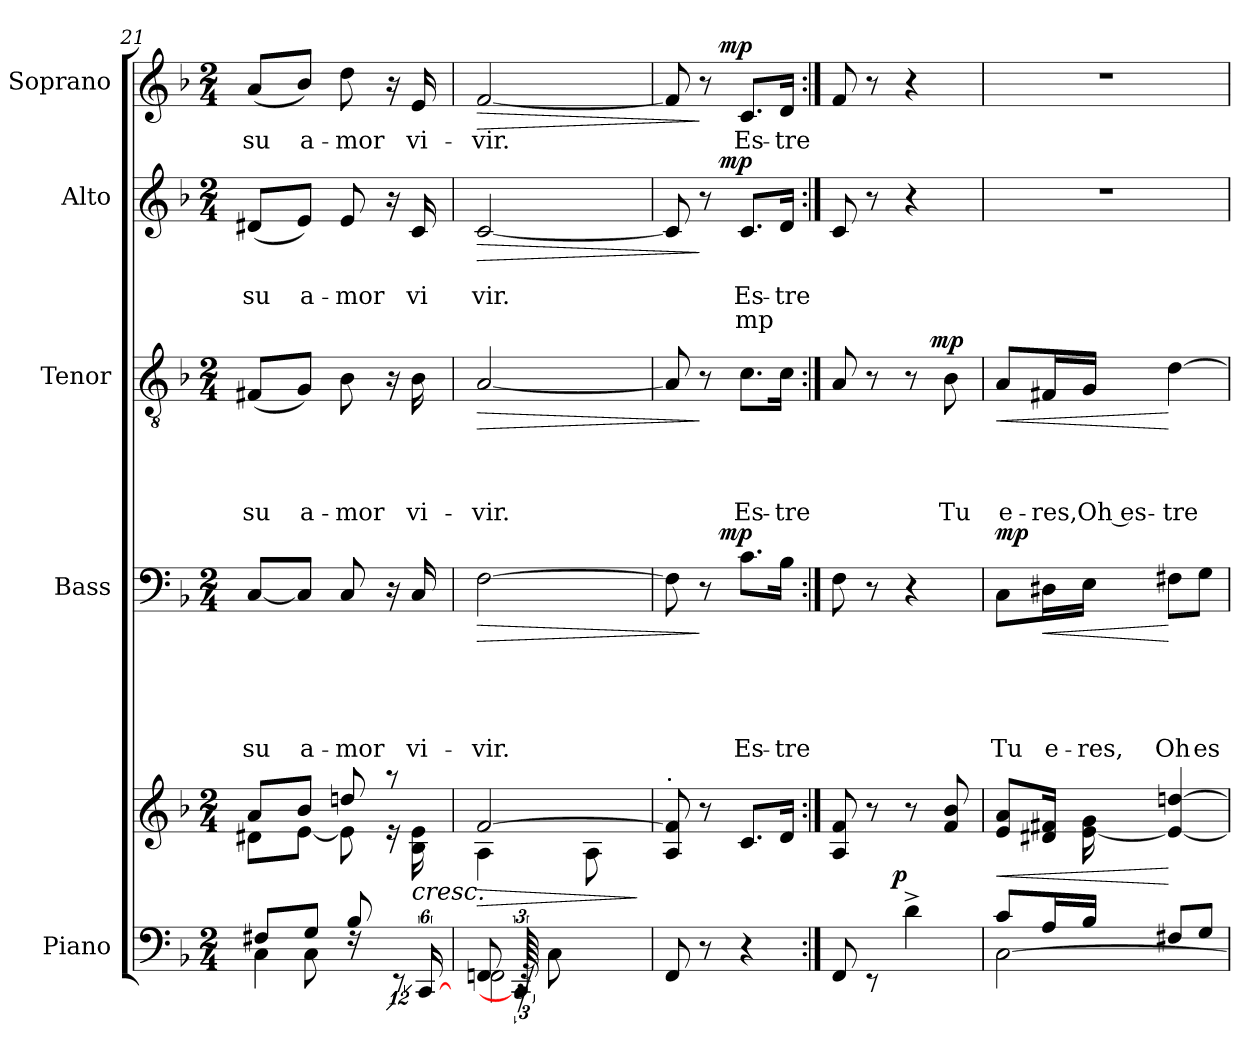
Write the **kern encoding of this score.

**kern	**kern	**dynam	**kern	**text	**text	**text	**text	**text	**dynam	**kern	**text	**text	**text	**text	**dynam	**kern	**text	**text	**text	**dynam	**kern	**text	**dynam
*part5	*part5	*part5	*part4	*part4	*part4	*part4	*part4	*part4	*part4	*part3	*part3	*part3	*part3	*part3	*part3	*part2	*part2	*part2	*part2	*part2	*part1	*part1	*part1
*staff6	*staff5	*staff5/6	*staff4	*staff4	*staff4	*staff4	*staff4	*staff4	*staff4	*staff3	*staff3	*staff3	*staff3	*staff3	*staff3	*staff2	*staff2	*staff2	*staff2	*staff2	*staff1	*staff1	*staff1
*I"Piano	*	*	*I"Bass	*	*	*	*	*	*	*I"Tenor	*	*	*	*	*	*I"Alto	*	*	*	*	*I"Soprano	*	*
*	*	*	*I'B.	*	*	*	*	*	*	*I'T.	*	*	*	*	*	*I'A.	*	*	*	*	*I'S.	*	*
*clefF4	*clefG2	*	*clefF4	*	*	*	*	*	*	*clefGv2	*	*	*	*	*	*clefG2	*	*	*	*	*clefG2	*	*
*k[b-]	*k[b-]	*	*k[b-]	*	*	*	*	*	*	*k[b-]	*	*	*	*	*	*k[b-]	*	*	*	*	*k[b-]	*	*
*F:	*F:	*	*F:	*	*	*	*	*	*	*F:	*	*	*	*	*	*F:	*	*	*	*	*F:	*	*
*M2/4	*M2/4	*	*M2/4	*	*	*	*	*	*	*M2/4	*	*	*	*	*	*M2/4	*	*	*	*	*M2/4	*	*
=21	=21	=21	=21	=21	=21	=21	=21	=21	=21	=21	=21	=21	=21	=21	=21	=21	=21	=21	=21	=21	=21	=21	=21
*^	*^	*	*	*	*	*	*	*	*	*	*	*	*	*	*	*	*	*	*	*	*	*	*
*	*^	*	*^	*	*	*	*	*	*	*	*	*	*	*	*	*	*	*	*	*	*	*	*	*	*
!	!	!	!	!	!	!	!	!	!	!	!	!LO:LY:b	!	!	!	!	!	!LO:LY:b	!	!	!	!LO:LY:b	!	!	!	!LO:LY:b	!
96ryy	96ryy	96ryy	8a/L	8d#X\L	48ryy	.	[<8C/L	.	.	.	.	su	.	(<8F#X/L	.	.	.	su	.	(<8d#X/L	.	su	.	.	(<8a/L	su	.
4C\	8F#X/L	8ryy	.	.	.	.	.	.	.	.	.	.	.	.	.	.	.	.	.	.	.	.	.	.	.	.	.
.	.	.	.	.	24ryy	.	.	.	.	.	.	.	.	.	.	.	.	.	.	.	.	.	.	.	.	.	.
.	.	.	.	.	6ryy	.	.	.	.	.	.	.	.	.	.	.	.	.	.	.	.	.	.	.	.	.	.
!	!	!	!	!	!	!	!	!	!	!	!	!LO:LY:b	!	!	!	!	!	!LO:LY:b	!	!	!	!LO:LY:b	!	!	!	!LO:LY:b	!
.	.	.	8b-/J	[<8e\J	.	.	8C/J]	.	.	.	.	a-	.	8G/J)	.	.	.	a-	.	8e/J)	.	a-	.	.	8b-/J)	a-	.
.	8G/J	8C\	.	.	.	.	.	.	.	.	.	.	.	.	.	.	.	.	.	.	.	.	.	.	.	.	.
.	.	.	.	.	48%13ryy	.	.	.	.	.	.	.	.	.	.	.	.	.	.	.	.	.	.	.	.	.	.
!	!	!	!	!	!	!	!	!	!	!	!	!LO:LY:b	!	!	!	!	!	!LO:LY:b	!	!	!	!LO:LY:b	!	!	!	!LO:LY:b	!
.	.	.	8ddn/	8e\]	.	.	8C/	.	.	.	.	-mor	.	8B-\	.	.	.	-mor	.	8e/	.	-mor	.	.	8dd\	-mor	.
16rE	8B-/	24%5ryy	.	.	.	[	.	.	.	.	.	.	.	.	.	.	.	.	.	.	.	.	.	.	.	.	.
8ryy	.	.	.	.	.	.	.	.	.	.	.	.	.	.	.	.	.	.	.	.	.	.	.	.	.	.	.
.	.	.	8raa	16rd	.	.	16rC	.	.	.	.	.	.	16rA	.	.	.	.	.	16ra	.	.	.	.	16ra	.	.
.	96%11rEE	.	.	.	.	.	.	.	.	.	.	.	.	.	.	.	.	.	.	.	.	.	.	.	.	.	.
!	!	!	!	!	!	!LO:HP:b	!	!	!	!	!	!LO:LY:b	!	!	!	!	!	!LO:LY:b	!	!	!	!LO:LY:b	!	!	!	!LO:LY:b	!
.	.	.	.	16B-\ 16e\	.	<	16C/	.	.	.	.	vi-	.	16B-\	.	.	.	vi-	.	16c/	.	vi	.	.	16e/	vi-	.
[96%5CC/	.	.	.	.	.	.	.	.	.	.	.	.	.	.	.	.	.	.	.	.	.	.	.	.	.	.	.
.	.	32ryy	.	.	.	.	.	.	.	.	.	.	.	.	.	.	.	.	.	.	.	.	.	.	.	.	.
*	*	*	*v	*v	*v	*	*	*	*	*	*	*	*	*	*	*	*	*	*	*	*	*	*	*	*	*	*
=22	=22	=22	=22	=22	=22	=22	=22	=22	=22	=22	=22	=22	=22	=22	=22	=22	=22	=22	=22	=22	=22	=22	=22	=22	=22
*	*	*^	*	*	*	*	*	*	*	*	*	*	*	*	*	*	*	*	*	*	*	*	*	*	*
!	!	!	!	!	!LO:HP:b	!	!	!	!	!	!LO:LY:b	!LO:HP:b	!	!	!	!	!LO:LY:b	!LO:HP:b	!	!	!LO:LY:b	!	!LO:HP:b	!	!LO:LY:b	!LO:HP:b
*	*	*	*	*^	*	*	*	*	*	*	*	*	*	*	*	*	*	*	*	*	*	*	*	*	*	*
4.ryy	8FF/	8ryy	2FFn\	[>2f/	4A\	>	[>2F\	.	.	.	.	-vir.	>	[<2A/	.	.	.	-vir.	>	[<2c/	.	vir.	.	>	[<2f/	-vir.	>
.	96CC/]	96rEE	.	.	.	.	.	.	.	.	.	.	.	.	.	.	.	.	.	.	.	.	.	.	.	.	.
.	32ryy	8C\	.	.	.	.	.	.	.	.	.	.	.	.	.	.	.	.	.	.	.	.	.	.	.	.	.
.	3ryy	.	.	.	.	.	.	.	.	.	.	.	.	.	.	.	.	.	.	.	.	.	.	.	.	.	.
.	.	.	.	.	8A\L	.	.	.	.	.	.	.	.	.	.	.	.	.	.	.	.	.	.	.	.	.	.
.	.	96%23ryy	.	.	.	.	.	.	.	.	.	.	.	.	.	.	.	.	.	.	.	.	.	.	.	.	.
8C/J	.	.	.	.	8ryy	.	.	.	.	.	.	.	.	.	.	.	.	.	.	.	.	.	.	.	.	.	.
*v	*v	*v	*v	*	*	*	*	*	*	*	*	*	*	*	*	*	*	*	*	*	*	*	*	*	*	*	*
*	*v	*v	*	*	*	*	*	*	*	*	*	*	*	*	*	*	*	*	*	*	*	*	*	*
.	.	]	.	.	.	.	.	.	.	.	.	.	.	.	.	.	.	.	.	.	.	.	.
=23	=23	=23	=23	=23	=23	=23	=23	=23	=23	=23	=23	=23	=23	=23	=23	=23	=23	=23	=23	=23	=23	=23	=23
*	*	*	*^	*	*	*	*	*	*	*	*	*	*	*	*	*^	*	*	*	*	*^	*	*
!	!LO:TX:a:t=.	!	!	!	!	!	!	!	!	!	!	!	!	!	!	!	!	!	!	!	!	!	!	!	!	!
8FF/	8A/ 8f/]	.	8F\]	8.ryy	.	.	.	.	.	.	8A/]	.	.	.	.	.	8c/]	8.ryy	.	.	.	.	8f/]	8.ryy	.	.
8r	8r	.	8r	.	.	.	.	.	.	]	8r	.	.	.	.	]	8r	.	.	.	.	]	8r	.	.	]
!	!	!	!	!	!	!	!	!	!	!LO:DY:a	!	!	!	!	!	!	!	!	!	!	!	!LO:DY:a	!	!	!	!LO:DY:a
.	.	.	.	4ryy	.	.	.	.	.	mp	.	.	.	.	.	.	.	4ryy	.	.	.	mp	.	4ryy	.	mp
!	!	!	!	!	!	!	!	!	!LO:LY:b	!	!	!	!	!	!LO:LY:b	!	!	!	!	!LO:LY:b	!LO:LY:b	!	!	!	!LO:LY:b	!
4r	8.c/L	.	8.c\L	.	.	.	.	.	Es-	.	8.c\L	.	.	.	Es-	.	8.c/L	.	.	Es-	mp	.	8.c/L	.	Es-	.
!	!	!	!	!	!	!	!	!	!LO:LY:b	!	!	!	!	!	!LO:LY:b	!	!	!	!	!LO:LY:b	!	!	!	!	!LO:LY:b	!
.	16d/Jk	.	16B-\Jk	16ryy	.	.	.	.	-tre	.	16c\Jk	.	.	.	-tre	.	16d/Jk	16ryy	.	-tre	.	.	16d/Jk	16ryy	-tre	.
*	*	*	*	*	*	*	*	*	*	*	*	*	*	*	*	*	*v	*v	*	*	*	*	*	*	*	*
*	*	*	*v	*v	*	*	*	*	*	*	*	*	*	*	*	*	*	*	*	*	*	*v	*v	*	*
!!LO:LB:g=z
=24:|!	=24:|!	=24:|!	=24:|!	=24:|!	=24:|!	=24:|!	=24:|!	=24:|!	=24:|!	=24:|!	=24:|!	=24:|!	=24:|!	=24:|!	=24:|!	=24:|!	=24:|!	=24:|!	=24:|!	=24:|!	=24:|!	=24:|!	=24:|!
*^	*	*	*	*	*	*	*	*	*	*^	*	*	*	*	*	*	*	*	*	*	*	*	*
8FF/	8ryy	8A/ 8f/	.	8F\	.	.	.	.	.	.	8A/	4ryy	.	.	.	.	.	8c/	.	.	.	.	8f/	.	.
16.ryy	8rEE	8r	.	8r	.	.	.	.	.	.	8r	.	.	.	.	.	.	8r	.	.	.	.	8r	.	.
!	!	!	!LO:DY:a=2	!	!	!	!	!	!	!	!	!	!	!	!	!	!	!	!	!	!	!	!	!	!
4ryy	.	.	p	.	.	.	.	.	.	.	.	.	.	.	.	.	.	.	.	.	.	.	.	.	.
.	4d^<\	8r	.	4r	.	.	.	.	.	.	8r	16.ryy	.	.	.	.	.	4r	.	.	.	.	4r	.	.
!	!	!	!	!	!	!	!	!	!	!	!	!	!	!	!	!	!LO:DY:a	!	!	!	!	!	!	!	!
.	.	.	.	.	.	.	.	.	.	.	.	8ryy	.	.	.	.	mp	.	.	.	.	.	.	.	.
!	!	!	!	!	!	!	!	!	!	!	!	!	!	!	!	!LO:LY:b	!	!	!	!	!	!	!	!	!
.	.	8f/ 8b-/	.	.	.	.	.	.	.	.	8B-\	.	.	.	.	Tu	.	.	.	.	.	.	.	.	.
32ryy	.	.	.	.	.	.	.	.	.	.	.	32ryy	.	.	.	.	.	.	.	.	.	.	.	.	.
=25	=25	=25	=25	=25	=25	=25	=25	=25	=25	=25	=25	=25	=25	=25	=25	=25	=25	=25	=25	=25	=25	=25	=25	=25	=25
!	!	!	!LO:HP:b	!	!	!	!	!	!LO:LY:b	!LO:DY:a	!	!	!	!	!	!LO:LY:b	!LO:HP:b	!LO:N:vis=1	!	!	!	!	!LO:N:vis=1	!	!
*	*	*^	*	*	*	*	*	*	*	*	*v	*v	*	*	*	*	*	*	*	*	*	*	*	*	*
[<2C\	8c/L	8e/ 8a/L	8.ryy	<	8C\L	.	.	.	.	Tu	mp	8A/L	.	.	.	e-	<	2r	.	.	.	.	2r	.	.
!	!	!	!	!	!	!	!	!	!	!LO:LY:b	!LO:HP:b	!	!	!	!	!LO:LY:b	!	!	!	!	!	!	!	!	!
.	16A/L	16d#X/ 16f#X/Jk	.	.	16D#X\L	.	.	.	.	e-	<	16F#X/L	.	.	.	-res,	.	.	.	.	.	.	.	.	.
!	!	!	!	!	!	!	!	!	!	!LO:LY:b	!	!	!	!	!	!LO:LY:b:rj	!	!	!	!	!	!	!	!	!
.	16B-/JJ	96%5ryy	[<16e\ 16g\	.	16E\JJ	.	.	.	.	-res,	.	16G/JJ	.	.	.	Oh es-	.	.	.	.	.	.	.	.	.
.	.	96%25ryy	.	.	.	.	.	.	.	.	.	.	.	.	.	.	.	.	.	.	.	.	.	.	.
!	!	!	!	!	!	!	!	!	!	!LO:LY:b	!	!	!	!	!	!LO:LY:b	!	!	!	!	!	!	!	!	!
.	8F#X/L	.	4e/_ [>4ddn/	[	8F#X\L	.	.	.	.	Oh	[	[>4d\	.	.	.	-tre-	[	.	.	.	.	.	.	.	.
!	!	!	!	!	!	!	!	!	!	!LO:LY:b	!	!	!	!	!	!	!	!	!	!	!	!	!	!	!
.	8G/J	.	.	.	8G\J	.	.	.	.	es-	.	.	.	.	.	.	.	.	.	.	.	.	.	.	.
*v	*v	*	*	*	*	*	*	*	*	*	*	*	*	*	*	*	*	*	*	*	*	*	*	*	*
*	*v	*v	*	*	*	*	*	*	*	*	*	*	*	*	*	*	*	*	*	*	*	*	*	*
=	=	=	=	=	=	=	=	=	=	=	=	=	=	=	=	=	=	=	=	=	=	=	=
*-	*-	*-	*-	*-	*-	*-	*-	*-	*-	*-	*-	*-	*-	*-	*-	*-	*-	*-	*-	*-	*-	*-	*-
